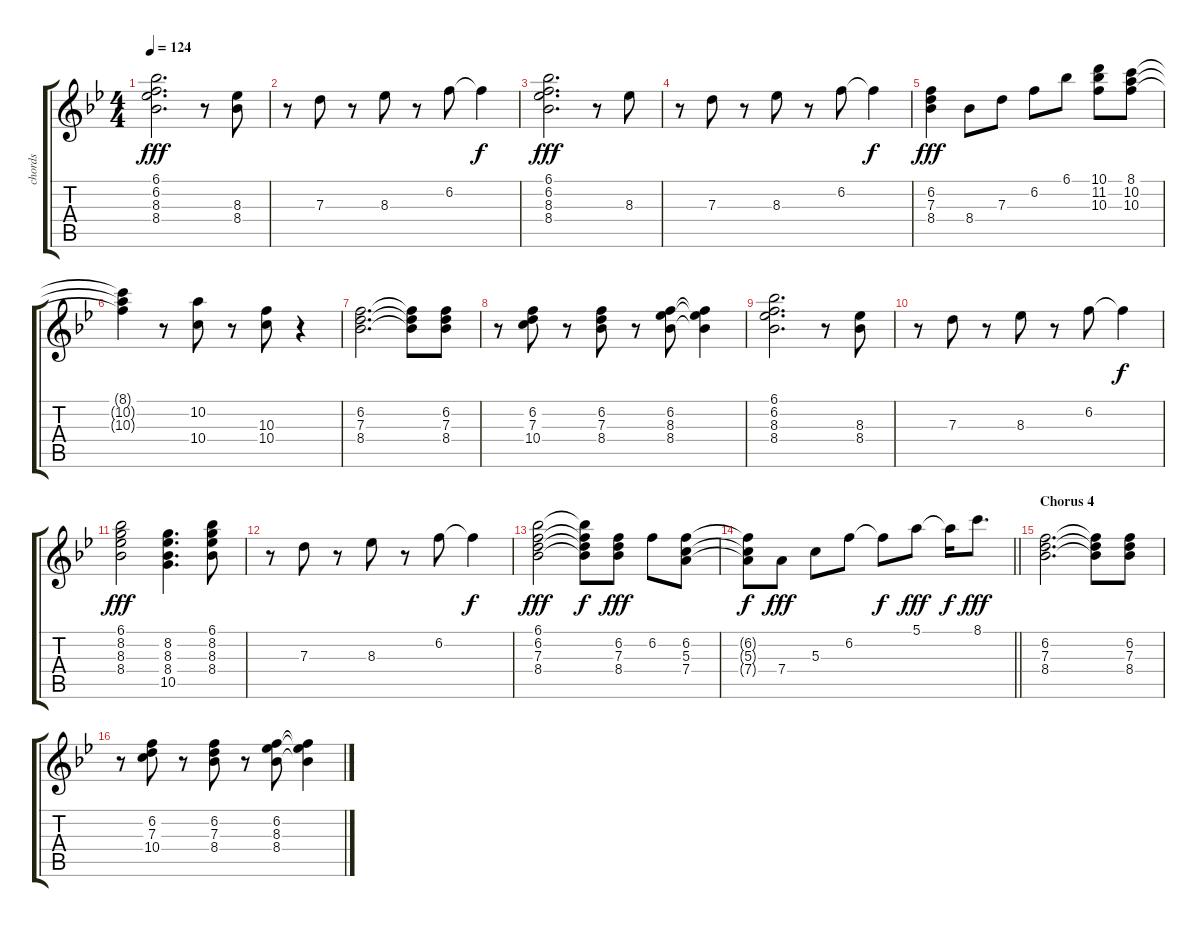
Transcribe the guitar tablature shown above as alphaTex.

\track ("chords" "chords") {instrument electricguitarjazz}
\staff {score tabs}
\tuning (E4 B3 G3 D3 A2 E2) {hide}
\ts (4 4)
\tempo 124
\clef g2
\ks bb
(6.1 6.2 8.3 8.4).2{d dy fff} r.8 (8.3 8.4).8 |
r.8 7.3.8 r.8 8.3.8 r.8 6.2.8 6.2{t}.4{dy f} |
(6.1 6.2 8.3 8.4).2{d dy fff} r.8 8.3.8 |
r.8 7.3.8 r.8 8.3.8 r.8 6.2.8 6.2{t}.4{dy f} |
(6.2 7.3 8.4).4{dy fff} 8.4.8 7.3.8 6.2.8 6.1.8 (10.1 11.2 10.3).8 (8.1 10.2 10.3).8 |
(8.1{t} 10.2{t} 10.3{t}).4 r.8 (10.2 10.4).8 r.8 (10.3 10.4).8 r.4 |
(6.2 7.3 8.4).2{d} (6.2{t} 7.3{t} 8.4{t}).8 (6.2 7.3 8.4).8 |
r.8 (6.2 7.3 10.4).8 r.8 (6.2 7.3 8.4).8 r.8 (6.2 8.3 8.4).8 (6.2{t} 8.3{t} 8.4{t}).4 |
(6.1 6.2 8.3 8.4).2{d} r.8 (8.3 8.4).8 |
r.8 7.3.8 r.8 8.3.8 r.8 6.2.8 6.2{t}.4{dy f} |
(6.1 8.2 8.3 8.4).2{dy fff} (8.2 8.3 8.4 10.5).4{d} (6.1 8.2 8.3 8.4).8 |
r.8 7.3.8 r.8 8.3.8 r.8 6.2.8 6.2{t}.4{dy f} |
(6.1 6.2 7.3 8.4).2{dy fff} (6.1{t} 6.2{t} 7.3{t} 8.4{t}).8{dy f} (6.2 7.3 8.4).8{dy fff} 6.2.8 (6.2 5.3 7.4).8 |
\barLineRight lightlight
(6.2{t} 5.3{t} 7.4{t}).8{dy f} 7.4.8{dy fff} 5.3.8 6.2.8 6.2{t}.8{dy f} 5.1.8{dy fff} 5.1{t}.16{dy f} 8.1.8{d dy fff} |
\section ("" "Chorus 4")
(6.2 7.3 8.4).2{d} (6.2{t} 7.3{t} 8.4{t}).8 (6.2 7.3 8.4).8 |
r.8 (6.2 7.3 10.4).8 r.8 (6.2 7.3 8.4).8 r.8 (6.2 8.3 8.4).8 (6.2{t} 8.3{t} 8.4{t}).4
